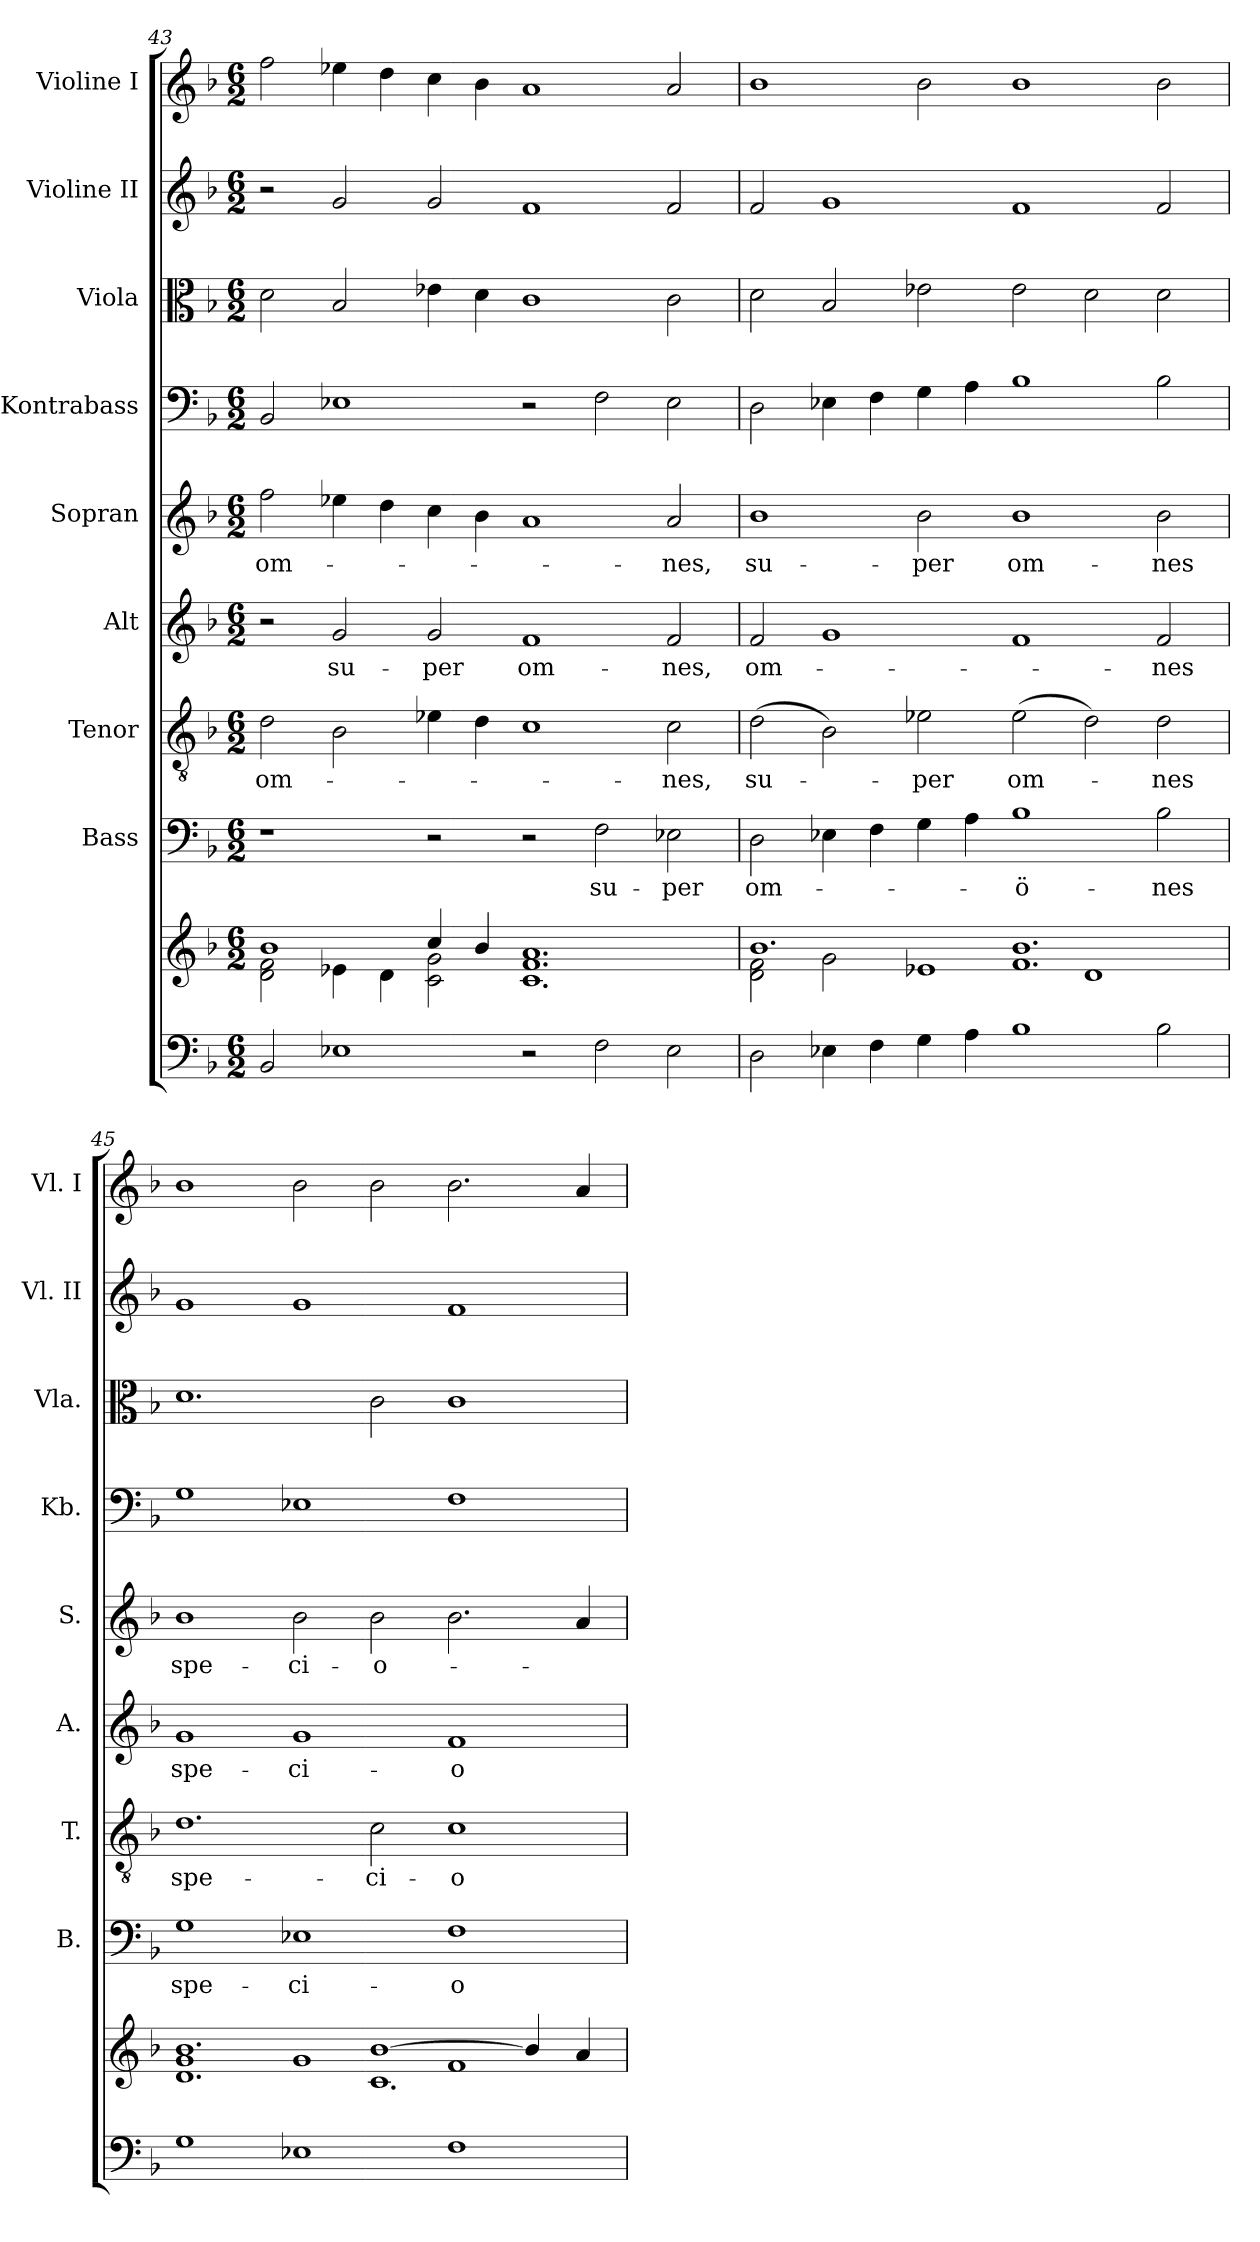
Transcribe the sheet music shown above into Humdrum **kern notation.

**kern	**kern	**kern	**text	**kern	**text	**kern	**text	**kern	**text	**kern	**kern	**kern	**kern
*part9	*part9	*part8	*part8	*part7	*part7	*part6	*part6	*part5	*part5	*part4	*part3	*part2	*part1
*staff10	*staff9	*staff8	*staff8	*staff7	*staff7	*staff6	*staff6	*staff5	*staff5	*staff4	*staff3	*staff2	*staff1
*	*	*I"Bass	*	*I"Tenor	*	*I"Alt	*	*I"Sopran	*	*I"Kontrabass	*I"Viola	*I"Violine II	*I"Violine I
*	*	*I'B.	*	*I'T.	*	*I'A.	*	*I'S.	*	*I'Kb.	*I'Vla.	*I'Vl. II	*I'Vl. I
!!LO:PB:g=z
*clefF4	*clefG2	*clefF4	*	*clefGv2	*	*clefG2	*	*clefG2	*	*clefF4	*clefC3	*clefG2	*clefG2
*	*	*	*	*	*	*	*	*	*	*ITrd7c12	*	*	*
*k[b-]	*k[b-]	*k[b-]	*	*k[b-]	*	*k[b-]	*	*k[b-]	*	*k[b-]	*k[b-]	*k[b-]	*k[b-]
*F:	*F:	*F:	*	*F:	*	*F:	*	*F:	*	*F:	*F:	*F:	*F:
*M6/2	*M6/2	*M6/2	*	*M6/2	*	*M6/2	*	*M6/2	*	*M6/2	*M6/2	*M6/2	*M6/2
=43	=43	=43	=43	=43	=43	=43	=43	=43	=43	=43	=43	=43	=43
*	*^	*	*	*	*	*	*	*	*	*	*	*	*
!	!	!	!	!	!	!LO:LY:b	!	!	!	!LO:LY:b	!	!	!	!
2BB-/	1b-	2d\ 2f\	1r	.	2d\	om-	2r	.	2ff\	om-	2BBB-/	2d\	2r	2ff\
!	!	!	!	!	!	!	!	!LO:LY:b	!	!	!	!	!	!
1E-X	.	4e-X\	.	.	2B-\	.	2g/	su-	4ee-X\	.	1EE-X	2B-/	2g/	4ee-X\
.	.	4d\	.	.	.	.	.	.	4dd\	.	.	.	.	4dd\
!	!	!	!	!	!	!	!	!LO:LY:b	!	!	!	!	!	!
.	4cc/	2c\ 2g\	2r	.	4e-X\	.	2g/	-per	4cc\	.	.	4e-X\	2g/	4cc\
.	4b-/	.	.	.	4d\	.	.	.	4b-\	.	.	4d\	.	4b-\
!	!	!	!	!	!	!	!	!LO:LY:b	!	!	!	!	!	!
2r	1.a	1.c 1.f	2r	.	1c	.	1f	om-	1a	.	2r	1c	1f	1a
!	!	!	!	!LO:LY:b	!	!	!	!	!	!	!	!	!	!
2F\	.	.	2F\	su-	.	.	.	.	.	.	2FF\	.	.	.
!	!	!	!	!LO:LY:b	!	!LO:LY:b	!	!LO:LY:b	!	!LO:LY:b	!	!	!	!
2E-\	.	.	2E-X\	-per	2c\	-nes,	2f/	-nes,	2a/	-nes,	2EE-\	2c\	2f/	2a/
=44	=44	=44	=44	=44	=44	=44	=44	=44	=44	=44	=44	=44	=44	=44
!	!	!	!	!LO:LY:b	!	!LO:LY:b	!	!LO:LY:b	!	!LO:LY:b	!	!	!	!
2D\	1.b-	2d\ 2f\	2D\	om-	(>2d\	su-	2f/	om-	1b-	su-	2DD\	2d\	2f/	1b-
4E-X\	.	2g\	4E-X\	.	2B-\)	.	1g	.	.	.	4EE-X\	2B-/	1g	.
4F\	.	.	4F\	.	.	.	.	.	.	.	4FF\	.	.	.
!	!	!	!	!	!	!LO:LY:b	!	!	!	!LO:LY:b	!	!	!	!
4G\	.	1e-X	4G\	.	2e-X\	-per	.	.	2b-\	-per	4GG\	2e-X\	.	2b-\
4A\	.	.	4A\	.	.	.	.	.	.	.	4AA\	.	.	.
!	!	!	!	!LO:LY:b	!	!LO:LY:b	!	!	!	!LO:LY:b	!	!	!	!
1B-	1.f 1.b-	.	1B-	-ö-	(>2e-\	om-	1f	.	1b-	om-	1BB-	2e-\	1f	1b-
.	.	1d	.	.	2d\)	.	.	.	.	.	.	2d\	.	.
!	!	!	!	!LO:LY:b	!	!LO:LY:b	!	!LO:LY:b	!	!LO:LY:b	!	!	!	!
2B-\	.	.	2B-\	-nes	2d\	-nes	2f/	-nes	2b-\	-nes	2BB-\	2d\	2f/	2b-\
!!LO:PB:g=z
=45	=45	=45	=45	=45	=45	=45	=45	=45	=45	=45	=45	=45	=45	=45
*	*	*^	*	*	*	*	*	*	*	*	*	*	*	*
!	!	!	!	!	!LO:LY:b	!	!LO:LY:b	!	!LO:LY:b	!	!LO:LY:b	!	!	!	!
1G	1.b-	1.d	1g	1G	spe-	1.d	spe-	1g	spe-	1b-	spe-	1GG	1.d	1g	1b-
!	!	!	!	!	!LO:LY:b	!	!	!	!LO:LY:b	!	!LO:LY:b	!	!	!	!
1E-X	.	.	1g	1E-X	-ci-	.	.	1g	-ci-	2b-\	-ci-	1EE-X	.	1g	2b-\
!	!	!	!	!	!	!	!LO:LY:b	!	!	!	!LO:LY:b	!	!	!	!
.	[>1b-	1.c	.	.	.	2c\	-ci-	.	.	2b-\	-o-	.	2c\	.	2b-\
!	!	!	!	!	!LO:LY:b	!	!LO:LY:b	!	!LO:LY:b	!	!	!	!	!	!
1F	.	.	1f	1F	-o-	1c	-o-	1f	-o-	2.b-\	.	1FF	1c	1f	2.b-\
.	4b-/]	.	.	.	.	.	.	.	.	.	.	.	.	.	.
.	4a/	.	.	.	.	.	.	.	.	4a/	.	.	.	.	4a/
*	*v	*v	*v	*	*	*	*	*	*	*	*	*	*	*	*
=	=	=	=	=	=	=	=	=	=	=	=	=	=
*-	*-	*-	*-	*-	*-	*-	*-	*-	*-	*-	*-	*-	*-
